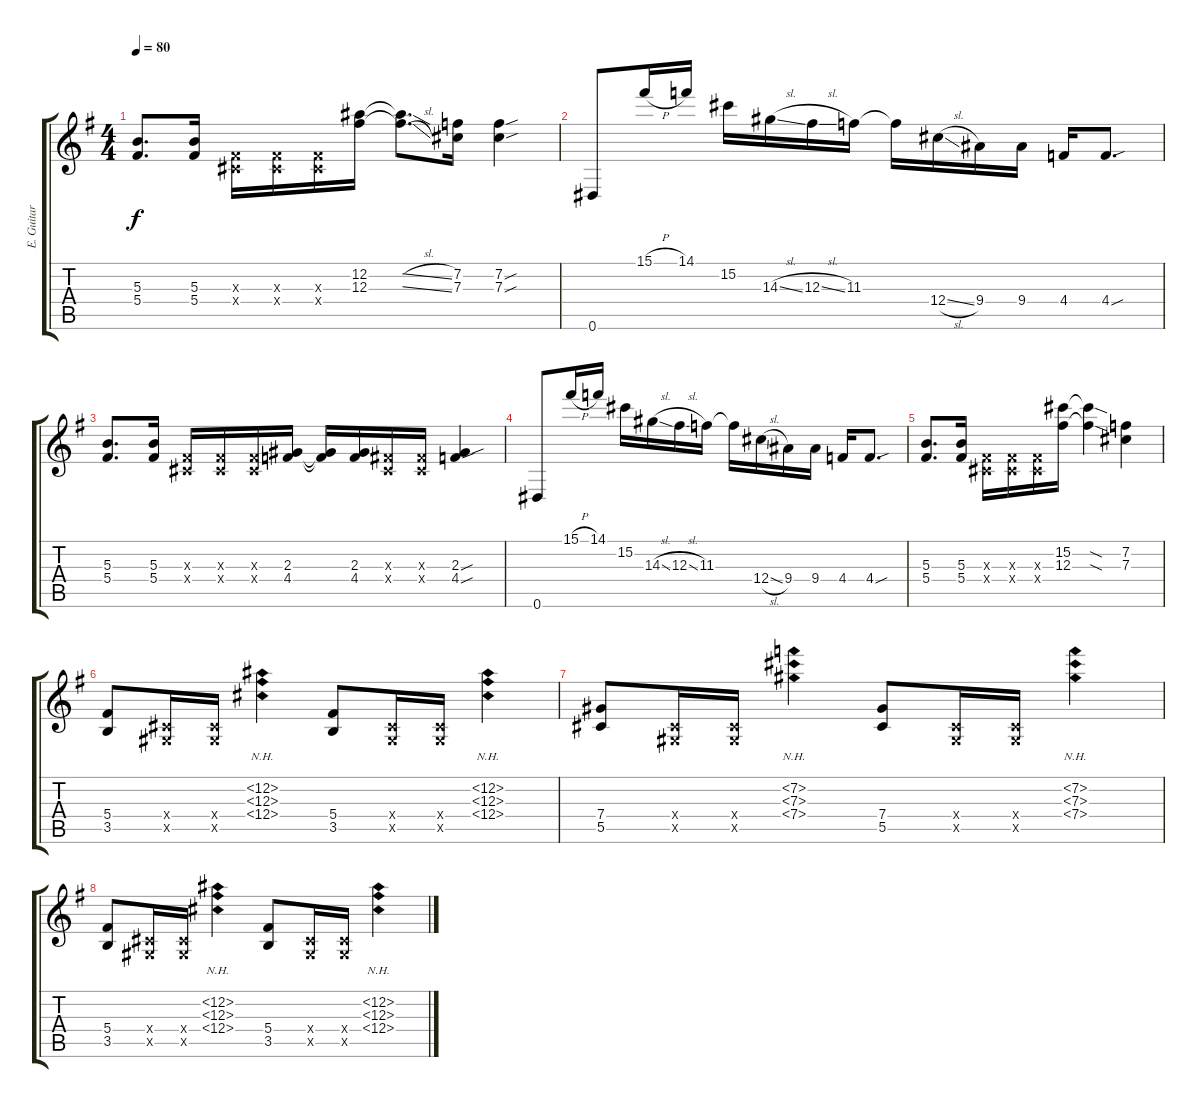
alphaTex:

\track ("E. Guitar I" "E. Guitar ") {instrument distortionguitar}
\staff {score tabs}
\tuning (Eb4 Bb3 Gb3 Db3 Ab2 Eb2) {hide}
\ts (4 4)
\tempo 80
\clef g2
\ks g
(5.3 5.4).8{d dy f} (5.3 5.4).16 (0.3{x} 0.4{x}).16 (0.3{x} 0.4{x}).16 (0.3{x} 0.4{x}).16 (12.2 12.3).16 (12.2{sl t} 12.3{sl t}).8{d} (7.2 7.3).16 (7.2{sou} 7.3{sou}).4 |
0.6.8 15.1{h}.16 14.1.16 15.2.16 14.3{sl}.16 12.3{sl}.16 11.3.16 11.3{t}.16 12.4{sl}.16 9.4.16 9.4.16 4.4.16 4.4{sou}.8{d} |
(5.3 5.4).8{d} (5.3 5.4).16 (0.3{x} 0.4{x}).16 (0.3{x} 0.4{x}).16 (0.3{x} 0.4{x}).16 (2.3 4.4).16 (2.3{t} 4.4{t}).16 (2.3 4.4).16 (0.3{x} 0.4{x}).16 (0.3{x} 0.4{x}).16 (2.3{sou} 4.4{sou}).4 |
0.6.8 15.1{h}.16 14.1.16 15.2.16 14.3{sl}.16 12.3{sl}.16 11.3.16 11.3{t}.16 12.4{sl}.16 9.4.16 9.4.16 4.4.16 4.4{sou}.8{d} |
(5.3 5.4).8{d} (5.3 5.4).16 (0.3{x} 0.4{x}).16 (0.3{x} 0.4{x}).16 (0.3{x} 0.4{x}).16 (15.2 12.3).16 (15.2{sod t} 12.3{sod t}).4 (7.2 7.3).4 |
(5.4 3.5).8 (0.4{x} 0.5{x}).16 (0.4{x} 0.5{x}).16 (12.2{nh} 12.3{nh} 12.4{nh}).4 (5.4 3.5).8 (0.4{x} 0.5{x}).16 (0.4{x} 0.5{x}).16 (12.2{nh} 12.3{nh} 12.4{nh}).4 |
(7.4 5.5).8 (0.4{x} 0.5{x}).16 (0.4{x} 0.5{x}).16 (7.2{nh} 7.3{nh} 7.4{nh}).4 (7.4 5.5).8 (0.4{x} 0.5{x}).16 (0.4{x} 0.5{x}).16 (7.2{nh} 7.3{nh} 7.4{nh}).4 |
(5.4 3.5).8 (0.4{x} 0.5{x}).16 (0.4{x} 0.5{x}).16 (12.2{nh} 12.3{nh} 12.4{nh}).4 (5.4 3.5).8 (0.4{x} 0.5{x}).16 (0.4{x} 0.5{x}).16 (12.2{nh} 12.3{nh} 12.4{nh}).4
